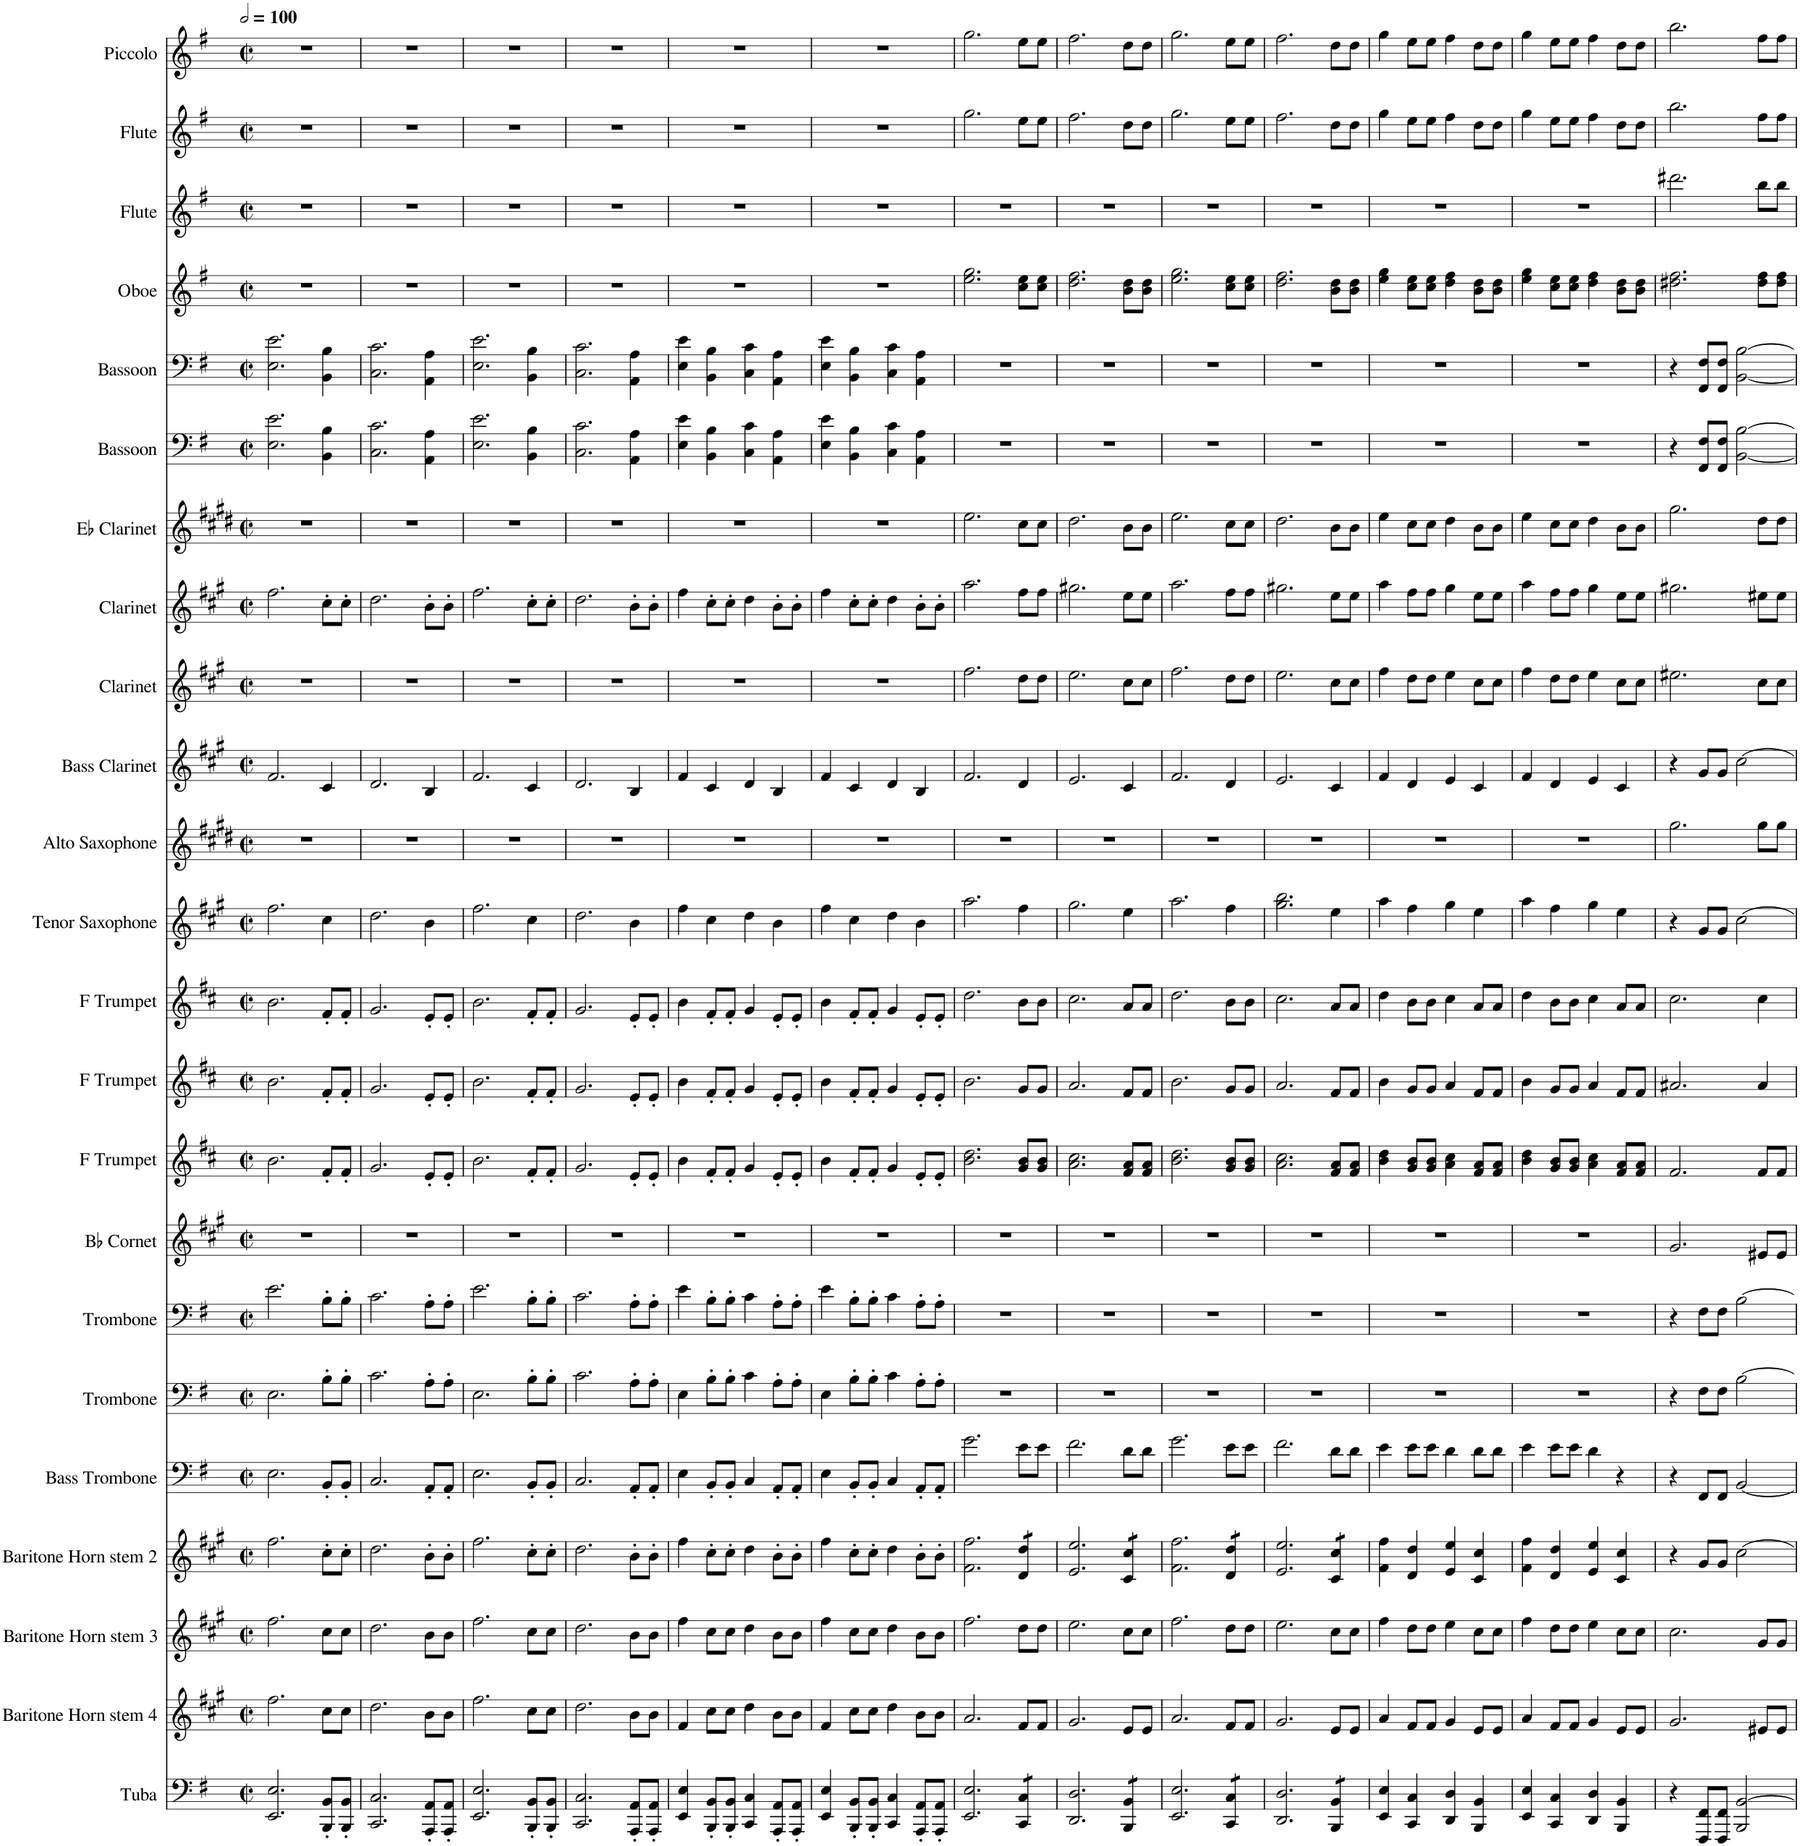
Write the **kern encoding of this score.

**kern	**kern	**kern	**kern	**kern	**kern	**kern	**kern	**kern	**kern	**kern	**kern	**kern	**kern	**kern	**kern	**kern	**kern	**kern	**kern	**kern	**kern	**kern
*part23	*part22	*part21	*part20	*part19	*part18	*part17	*part16	*part15	*part14	*part13	*part12	*part11	*part10	*part9	*part8	*part7	*part6	*part5	*part4	*part3	*part2	*part1
*staff23	*staff22	*staff21	*staff20	*staff19	*staff18	*staff17	*staff16	*staff15	*staff14	*staff13	*staff12	*staff11	*staff10	*staff9	*staff8	*staff7	*staff6	*staff5	*staff4	*staff3	*staff2	*staff1
*I"Tuba	*I"Baritone Horn stem 4	*I"Baritone Horn stem 3	*I"Baritone Horn stem 2	*I"Bass Trombone	*I"Trombone	*I"Trombone	*I"Bb Cornet	*I"F Trumpet	*I"F Trumpet	*I"F Trumpet	*I"Tenor Saxophone	*I"Alto Saxophone	*I"Bass Clarinet	*I"Clarinet	*I"Clarinet	*I"Eb Clarinet	*I"Bassoon	*I"Bassoon	*I"Oboe	*I"Flute	*I"Flute	*I"Piccolo
*I'Tba.	*I'Bar. Hn.	*I'Bar. Hn.	*I'Bar. Hn.	*I'B. Tbn.	*I'Tbn.	*I'Tbn.	*I'Bb Cnt.	*I'F Tpt.	*I'F Tpt.	*I'F Tpt.	*I'T. Sax.	*I'A. Sax.	*I'B. Cl.	*I'Cl.	*I'Cl.	*I'Eb Cl.	*I'Bsn.	*I'Bsn.	*I'Ob.	*I'Fl.	*I'Fl.	*I'Picc.
*clefF4	*clefG2	*clefG2	*clefG2	*clefF4	*clefF4	*clefF4	*clefG2	*clefG2	*clefG2	*clefG2	*clefG2	*clefG2	*clefG2	*clefG2	*clefG2	*clefG2	*clefF4	*clefF4	*clefG2	*clefG2	*clefG2	*clefG2
*	*Trd8c14	*Trd8c14	*Trd8c14	*	*	*	*Trd1c2	*Trd-3c-5	*Trd-3c-5	*Trd-3c-5	*Trd8c14	*Trd5c9	*Trd8c14	*Trd1c2	*Trd1c2	*Trd-2c-3	*	*	*	*	*	*Trd-7c-12
*k[f#]	*k[f#c#g#]	*k[f#c#g#]	*k[f#c#g#]	*k[f#]	*k[f#]	*k[f#]	*k[f#c#g#]	*k[f#c#]	*k[f#c#]	*k[f#c#]	*k[f#c#g#]	*k[f#c#g#d#]	*k[f#c#g#]	*k[f#c#g#]	*k[f#c#g#]	*k[f#c#g#d#]	*k[f#]	*k[f#]	*k[f#]	*k[f#]	*k[f#]	*k[f#]
*M2/2	*M2/2	*M2/2	*M2/2	*M2/2	*M2/2	*M2/2	*M2/2	*M2/2	*M2/2	*M2/2	*M2/2	*M2/2	*M2/2	*M2/2	*M2/2	*M2/2	*M2/2	*M2/2	*M2/2	*M2/2	*M2/2	*M2/2
*met(c|)	*met(c|)	*met(c|)	*met(c|)	*met(c|)	*met(c|)	*met(c|)	*met(c|)	*met(c|)	*met(c|)	*met(c|)	*met(c|)	*met(c|)	*met(c|)	*met(c|)	*met(c|)	*met(c|)	*met(c|)	*met(c|)	*met(c|)	*met(c|)	*met(c|)	*met(c|)
*MM200	*MM200	*MM200	*MM200	*MM200	*MM200	*MM200	*MM200	*MM200	*MM200	*MM200	*MM200	*MM200	*MM200	*MM200	*MM200	*MM200	*MM200	*MM200	*MM200	*MM200	*MM200	*MM200
=1	=1	=1	=1	=1	=1	=1	=1	=1	=1	=1	=1	=1	=1	=1	=1	=1	=1	=1	=1	=1	=1	=1
2.EE/ 2.E/	2.ff#\	2.ff#\	2.ff#\	2.E\	2.E\	2.e\	1r	2.b\	2.b\	2.b\	2.ff#\	1r	2.f#/	1r	2.ff#\	1r	2.E\ 2.e\	2.E\ 2.e\	1r	1r	1r	1r
8BBB/' 8BB/'L	8cc#\L	8cc#\L	8cc#'\L	8BB'/L	8B'\L	8B'\L	.	8f#'/L	8f#'/L	8f#'/L	4cc#\	.	4c#/	.	8cc#'\L	.	4BB\ 4B\	4BB\ 4B\	.	.	.	.
8BBB/' 8BB/'J	8cc#\J	8cc#\J	8cc#'\J	8BB'/J	8B'\J	8B'\J	.	8f#'/J	8f#'/J	8f#'/J	.	.	.	.	8cc#'\J	.	.	.	.	.	.	.
=2	=2	=2	=2	=2	=2	=2	=2	=2	=2	=2	=2	=2	=2	=2	=2	=2	=2	=2	=2	=2	=2	=2
2.CC/ 2.C/	2.dd\	2.dd\	2.dd\	2.C/	2.c\	2.c\	1r	2.g/	2.g/	2.g/	2.dd\	1r	2.d/	1r	2.dd\	1r	2.C\ 2.c\	2.C\ 2.c\	1r	1r	1r	1r
8AAA/' 8AA/'L	8b\L	8b\L	8b'\L	8AA'/L	8A'\L	8A'\L	.	8e'/L	8e'/L	8e'/L	4b\	.	4B/	.	8b'\L	.	4AA\ 4A\	4AA\ 4A\	.	.	.	.
8AAA/' 8AA/'J	8b\J	8b\J	8b'\J	8AA'/J	8A'\J	8A'\J	.	8e'/J	8e'/J	8e'/J	.	.	.	.	8b'\J	.	.	.	.	.	.	.
=3	=3	=3	=3	=3	=3	=3	=3	=3	=3	=3	=3	=3	=3	=3	=3	=3	=3	=3	=3	=3	=3	=3
2.EE/ 2.E/	2.ff#\	2.ff#\	2.ff#\	2.E\	2.E\	2.e\	1r	2.b\	2.b\	2.b\	2.ff#\	1r	2.f#/	1r	2.ff#\	1r	2.E\ 2.e\	2.E\ 2.e\	1r	1r	1r	1r
8BBB/' 8BB/'L	8cc#\L	8cc#\L	8cc#'\L	8BB'/L	8B'\L	8B'\L	.	8f#'/L	8f#'/L	8f#'/L	4cc#\	.	4c#/	.	8cc#'\L	.	4BB\ 4B\	4BB\ 4B\	.	.	.	.
8BBB/' 8BB/'J	8cc#\J	8cc#\J	8cc#'\J	8BB'/J	8B'\J	8B'\J	.	8f#'/J	8f#'/J	8f#'/J	.	.	.	.	8cc#'\J	.	.	.	.	.	.	.
=4	=4	=4	=4	=4	=4	=4	=4	=4	=4	=4	=4	=4	=4	=4	=4	=4	=4	=4	=4	=4	=4	=4
2.CC/ 2.C/	2.dd\	2.dd\	2.dd\	2.C/	2.c\	2.c\	1r	2.g/	2.g/	2.g/	2.dd\	1r	2.d/	1r	2.dd\	1r	2.C\ 2.c\	2.C\ 2.c\	1r	1r	1r	1r
8AAA/' 8AA/'L	8b\L	8b\L	8b'\L	8AA'/L	8A'\L	8A'\L	.	8e'/L	8e'/L	8e'/L	4b\	.	4B/	.	8b'\L	.	4AA\ 4A\	4AA\ 4A\	.	.	.	.
8AAA/' 8AA/'J	8b\J	8b\J	8b'\J	8AA'/J	8A'\J	8A'\J	.	8e'/J	8e'/J	8e'/J	.	.	.	.	8b'\J	.	.	.	.	.	.	.
=5	=5	=5	=5	=5	=5	=5	=5	=5	=5	=5	=5	=5	=5	=5	=5	=5	=5	=5	=5	=5	=5	=5
4EE/ 4E/	4f#/	4ff#\	4ff#\	4E\	4E\	4e\	1r	4b\	4b\	4b\	4ff#\	1r	4f#/	1r	4ff#\	1r	4E\ 4e\	4E\ 4e\	1r	1r	1r	1r
8BBB/' 8BB/'L	8cc#\L	8cc#\L	8cc#'\L	8BB'/L	8B'\L	8B'\L	.	8f#'/L	8f#'/L	8f#'/L	4cc#\	.	4c#/	.	8cc#'\L	.	4BB\ 4B\	4BB\ 4B\	.	.	.	.
8BBB/' 8BB/'J	8cc#\J	8cc#\J	8cc#'\J	8BB'/J	8B'\J	8B'\J	.	8f#'/J	8f#'/J	8f#'/J	.	.	.	.	8cc#'\J	.	.	.	.	.	.	.
4CC/ 4C/	4dd\	4dd\	4dd\	4C/	4c\	4c\	.	4g/	4g/	4g/	4dd\	.	4d/	.	4dd\	.	4C\ 4c\	4C\ 4c\	.	.	.	.
8AAA/' 8AA/'L	8b\L	8b\L	8b'\L	8AA'/L	8A'\L	8A'\L	.	8e'/L	8e'/L	8e'/L	4b\	.	4B/	.	8b'\L	.	4AA\ 4A\	4AA\ 4A\	.	.	.	.
8AAA/' 8AA/'J	8b\J	8b\J	8b'\J	8AA'/J	8A'\J	8A'\J	.	8e'/J	8e'/J	8e'/J	.	.	.	.	8b'\J	.	.	.	.	.	.	.
=6	=6	=6	=6	=6	=6	=6	=6	=6	=6	=6	=6	=6	=6	=6	=6	=6	=6	=6	=6	=6	=6	=6
4EE/ 4E/	4f#/	4ff#\	4ff#\	4E\	4E\	4e\	1r	4b\	4b\	4b\	4ff#\	1r	4f#/	1r	4ff#\	1r	4E\ 4e\	4E\ 4e\	1r	1r	1r	1r
8BBB/' 8BB/'L	8cc#\L	8cc#\L	8cc#'\L	8BB'/L	8B'\L	8B'\L	.	8f#'/L	8f#'/L	8f#'/L	4cc#\	.	4c#/	.	8cc#'\L	.	4BB\ 4B\	4BB\ 4B\	.	.	.	.
8BBB/' 8BB/'J	8cc#\J	8cc#\J	8cc#'\J	8BB'/J	8B'\J	8B'\J	.	8f#'/J	8f#'/J	8f#'/J	.	.	.	.	8cc#'\J	.	.	.	.	.	.	.
4CC/ 4C/	4dd\	4dd\	4dd\	4C/	4c\	4c\	.	4g/	4g/	4g/	4dd\	.	4d/	.	4dd\	.	4C\ 4c\	4C\ 4c\	.	.	.	.
8AAA/' 8AA/'L	8b\L	8b\L	8b'\L	8AA'/L	8A'\L	8A'\L	.	8e'/L	8e'/L	8e'/L	4b\	.	4B/	.	8b'\L	.	4AA\ 4A\	4AA\ 4A\	.	.	.	.
8AAA/' 8AA/'J	8b\J	8b\J	8b'\J	8AA'/J	8A'\J	8A'\J	.	8e'/J	8e'/J	8e'/J	.	.	.	.	8b'\J	.	.	.	.	.	.	.
=7	=7	=7	=7	=7	=7	=7	=7	=7	=7	=7	=7	=7	=7	=7	=7	=7	=7	=7	=7	=7	=7	=7
2.EE/ 2.E/	2.a/	2.ff#\	2.f#\ 2.ff#\	2.g\	1r	1r	1r	2.b\ 2.dd\	2.b\	2.dd\	2.aa\	1r	2.f#/	2.ff#\	2.aa\	2.ee\	1r	1r	2.ee\ 2.gg\	1r	2.gg\	2.gg\
*tremolo	*	*	*	*	*	*	*	*	*	*	*	*	*	*	*	*	*	*	*	*	*	*
*	*	*	*tremolo	*	*	*	*	*	*	*	*	*	*	*	*	*	*	*	*	*	*	*
8CC/ 8C/L	8f#/L	8dd\L	8d/ 8dd/L	8e\L	.	.	.	8g/ 8b/L	8g/L	8b\L	4ff#\	.	4d/	8dd\L	8ff#\L	8cc#\L	.	.	8cc\ 8ee\L	.	8ee\L	8ee\L
8CC/ 8C/J	8f#/J	8dd\J	8d/ 8dd/J	8e\J	.	.	.	8g/ 8b/J	8g/J	8b\J	.	.	.	8dd\J	8ff#\J	8cc#\J	.	.	8cc\ 8ee\J	.	8ee\J	8ee\J
*	*	*	*Xtremolo	*	*	*	*	*	*	*	*	*	*	*	*	*	*	*	*	*	*	*
*Xtremolo	*	*	*	*	*	*	*	*	*	*	*	*	*	*	*	*	*	*	*	*	*	*
=8	=8	=8	=8	=8	=8	=8	=8	=8	=8	=8	=8	=8	=8	=8	=8	=8	=8	=8	=8	=8	=8	=8
2.DD/ 2.D/	2.g#/	2.ee\	2.e/ 2.ee/	2.f#\	1r	1r	1r	2.a\ 2.cc#\	2.a/	2.cc#\	2.gg#\	1r	2.e/	2.ee\	2.gg#X\	2.dd#\	1r	1r	2.dd\ 2.ff#\	1r	2.ff#\	2.ff#\
*tremolo	*	*	*	*	*	*	*	*	*	*	*	*	*	*	*	*	*	*	*	*	*	*
*	*	*	*tremolo	*	*	*	*	*	*	*	*	*	*	*	*	*	*	*	*	*	*	*
8BBB/ 8BB/L	8e/L	8cc#\L	8c#/ 8cc#/L	8d\L	.	.	.	8f#/ 8a/L	8f#/L	8a/L	4ee\	.	4c#/	8cc#\L	8ee\L	8b\L	.	.	8b\ 8dd\L	.	8dd\L	8dd\L
8BBB/ 8BB/J	8e/J	8cc#\J	8c#/ 8cc#/J	8d\J	.	.	.	8f#/ 8a/J	8f#/J	8a/J	.	.	.	8cc#\J	8ee\J	8b\J	.	.	8b\ 8dd\J	.	8dd\J	8dd\J
*	*	*	*Xtremolo	*	*	*	*	*	*	*	*	*	*	*	*	*	*	*	*	*	*	*
*Xtremolo	*	*	*	*	*	*	*	*	*	*	*	*	*	*	*	*	*	*	*	*	*	*
=9	=9	=9	=9	=9	=9	=9	=9	=9	=9	=9	=9	=9	=9	=9	=9	=9	=9	=9	=9	=9	=9	=9
2.EE/ 2.E/	2.a/	2.ff#\	2.f#\ 2.ff#\	2.g\	1r	1r	1r	2.b\ 2.dd\	2.b\	2.dd\	2.aa\	1r	2.f#/	2.ff#\	2.aa\	2.ee\	1r	1r	2.ee\ 2.gg\	1r	2.gg\	2.gg\
*tremolo	*	*	*	*	*	*	*	*	*	*	*	*	*	*	*	*	*	*	*	*	*	*
*	*	*	*tremolo	*	*	*	*	*	*	*	*	*	*	*	*	*	*	*	*	*	*	*
8CC/ 8C/L	8f#/L	8dd\L	8d/ 8dd/L	8e\L	.	.	.	8g/ 8b/L	8g/L	8b\L	4ff#\	.	4d/	8dd\L	8ff#\L	8cc#\L	.	.	8cc\ 8ee\L	.	8ee\L	8ee\L
8CC/ 8C/J	8f#/J	8dd\J	8d/ 8dd/J	8e\J	.	.	.	8g/ 8b/J	8g/J	8b\J	.	.	.	8dd\J	8ff#\J	8cc#\J	.	.	8cc\ 8ee\J	.	8ee\J	8ee\J
*	*	*	*Xtremolo	*	*	*	*	*	*	*	*	*	*	*	*	*	*	*	*	*	*	*
*Xtremolo	*	*	*	*	*	*	*	*	*	*	*	*	*	*	*	*	*	*	*	*	*	*
=10	=10	=10	=10	=10	=10	=10	=10	=10	=10	=10	=10	=10	=10	=10	=10	=10	=10	=10	=10	=10	=10	=10
2.DD/ 2.D/	2.g#/	2.ee\	2.e/ 2.ee/	2.f#\	1r	1r	1r	2.a\ 2.cc#\	2.a/	2.cc#\	2.gg#\ 2.bb\	1r	2.e/	2.ee\	2.gg#X\	2.dd#\	1r	1r	2.dd\ 2.ff#\	1r	2.ff#\	2.ff#\
*tremolo	*	*	*	*	*	*	*	*	*	*	*	*	*	*	*	*	*	*	*	*	*	*
*	*	*	*tremolo	*	*	*	*	*	*	*	*	*	*	*	*	*	*	*	*	*	*	*
8BBB/ 8BB/L	8e/L	8cc#\L	8c#/ 8cc#/L	8d\L	.	.	.	8f#/ 8a/L	8f#/L	8a/L	4ee\	.	4c#/	8cc#\L	8ee\L	8b\L	.	.	8b\ 8dd\L	.	8dd\L	8dd\L
8BBB/ 8BB/J	8e/J	8cc#\J	8c#/ 8cc#/J	8d\J	.	.	.	8f#/ 8a/J	8f#/J	8a/J	.	.	.	8cc#\J	8ee\J	8b\J	.	.	8b\ 8dd\J	.	8dd\J	8dd\J
*	*	*	*Xtremolo	*	*	*	*	*	*	*	*	*	*	*	*	*	*	*	*	*	*	*
*Xtremolo	*	*	*	*	*	*	*	*	*	*	*	*	*	*	*	*	*	*	*	*	*	*
=11	=11	=11	=11	=11	=11	=11	=11	=11	=11	=11	=11	=11	=11	=11	=11	=11	=11	=11	=11	=11	=11	=11
4EE/ 4E/	4a/	4ff#\	4f#\ 4ff#\	4e\	1r	1r	1r	4b\ 4dd\	4b\	4dd\	4aa\	1r	4f#/	4ff#\	4aa\	4ee\	1r	1r	4ee\ 4gg\	1r	4gg\	4gg\
4CC/ 4C/	8f#/L	8dd\L	4d/ 4dd/	8e\L	.	.	.	8g/ 8b/L	8g/L	8b\L	4ff#\	.	4d/	8dd\L	8ff#\L	8cc#\L	.	.	8cc\ 8ee\L	.	8ee\L	8ee\L
.	8f#/J	8dd\J	.	8e\J	.	.	.	8g/ 8b/J	8g/J	8b\J	.	.	.	8dd\J	8ff#\J	8cc#\J	.	.	8cc\ 8ee\J	.	8ee\J	8ee\J
4DD/ 4D/	4g#/	4ee\	4e/ 4ee/	4d\	.	.	.	4a\ 4cc#\	4a/	4cc#\	4gg#\	.	4e/	4ee\	4gg#\	4dd#\	.	.	4dd\ 4ff#\	.	4ff#\	4ff#\
4BBB/ 4BB/	8e/L	8cc#\L	4c#/ 4cc#/	8d\L	.	.	.	8f#/ 8a/L	8f#/L	8a/L	4ee\	.	4c#/	8cc#\L	8ee\L	8b\L	.	.	8b\ 8dd\L	.	8dd\L	8dd\L
.	8e/J	8cc#\J	.	8d\J	.	.	.	8f#/ 8a/J	8f#/J	8a/J	.	.	.	8cc#\J	8ee\J	8b\J	.	.	8b\ 8dd\J	.	8dd\J	8dd\J
=12	=12	=12	=12	=12	=12	=12	=12	=12	=12	=12	=12	=12	=12	=12	=12	=12	=12	=12	=12	=12	=12	=12
4EE/ 4E/	4a/	4ff#\	4f#\ 4ff#\	4e\	1r	1r	1r	4b\ 4dd\	4b\	4dd\	4aa\	1r	4f#/	4ff#\	4aa\	4ee\	1r	1r	4ee\ 4gg\	1r	4gg\	4gg\
4CC/ 4C/	8f#/L	8dd\L	4d/ 4dd/	8e\L	.	.	.	8g/ 8b/L	8g/L	8b\L	4ff#\	.	4d/	8dd\L	8ff#\L	8cc#\L	.	.	8cc\ 8ee\L	.	8ee\L	8ee\L
.	8f#/J	8dd\J	.	8e\J	.	.	.	8g/ 8b/J	8g/J	8b\J	.	.	.	8dd\J	8ff#\J	8cc#\J	.	.	8cc\ 8ee\J	.	8ee\J	8ee\J
4DD/ 4D/	4g#/	4ee\	4e/ 4ee/	4d\	.	.	.	4a\ 4cc#\	4a/	4cc#\	4gg#\	.	4e/	4ee\	4gg#\	4dd#\	.	.	4dd\ 4ff#\	.	4ff#\	4ff#\
4BBB/ 4BB/	8e/L	8cc#\L	4c#/ 4cc#/	4r	.	.	.	8f#/ 8a/L	8f#/L	8a/L	4ee\	.	4c#/	8cc#\L	8ee\L	8b\L	.	.	8b\ 8dd\L	.	8dd\L	8dd\L
.	8e/J	8cc#\J	.	.	.	.	.	8f#/ 8a/J	8f#/J	8a/J	.	.	.	8cc#\J	8ee\J	8b\J	.	.	8b\ 8dd\J	.	8dd\J	8dd\J
=13	=13	=13	=13	=13	=13	=13	=13	=13	=13	=13	=13	=13	=13	=13	=13	=13	=13	=13	=13	=13	=13	=13
4r	2.g#/	2.cc#\	4r	4r	4r	4r	2.g#/	2.f#/	2.a#X/	2.cc#\	4r	2.gg#\	4r	2.ee#X\	2.gg#X\	2.gg#\	4r	4r	2.dd#X\ 2.ff#\	2.ddd#X\	2.bb\	2.bb\
8FFF#/ 8FF#/L	.	.	8g#/L	8FF#/L	8F#\L	8F#\L	.	.	.	.	8g#/L	.	8g#/L	.	.	.	8FF#/ 8F#/L	8FF#/ 8F#/L	.	.	.	.
8FFF#/ 8FF#/J	.	.	8g#/J	8FF#/J	8F#\J	8F#\J	.	.	.	.	8g#/J	.	8g#/J	.	.	.	8FF#/ 8F#/J	8FF#/ 8F#/J	.	.	.	.
2BBB/ [2BB/	.	.	[2cc#\	[2BB/	[2B\	[2B\	.	.	.	.	[2cc#\	.	[2cc#\	.	.	.	[2BB\ [2B\	[2BB\ [2B\	.	.	.	.
.	8e#X/L	8g#/L	.	.	.	.	8e#X/L	8f#/L	4a#/	4cc#\	.	8gg#\L	.	8cc#\L	8ee#X\L	8dd#\L	.	.	8dd#\ 8ff#\L	8bb\L	8ff#\L	8ff#\L
.	8e#/J	8g#/J	.	.	.	.	8e#/J	8f#/J	.	.	.	8gg#\J	.	8cc#\J	8ee#\J	8dd#\J	.	.	8dd#\ 8ff#\J	8bb\J	8ff#\J	8ff#\J
=	=	=	=	=	=	=	=	=	=	=	=	=	=	=	=	=	=	=	=	=	=	=
*-	*-	*-	*-	*-	*-	*-	*-	*-	*-	*-	*-	*-	*-	*-	*-	*-	*-	*-	*-	*-	*-	*-
